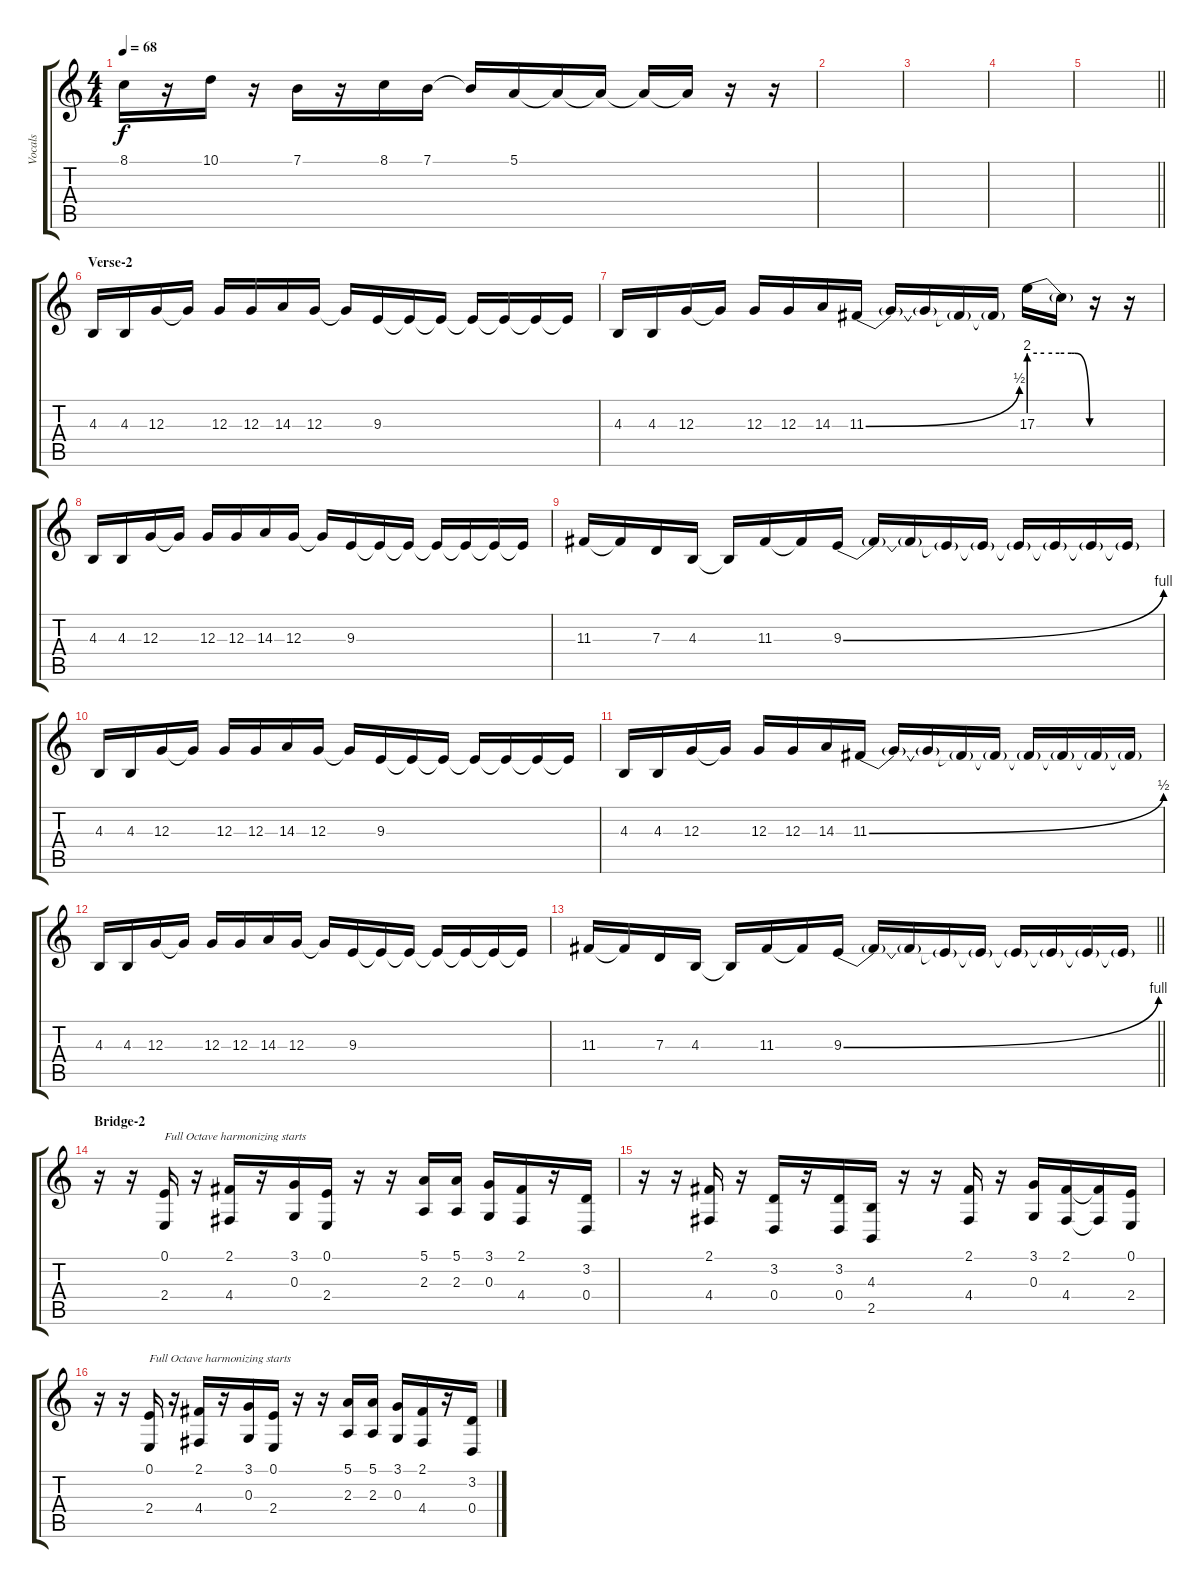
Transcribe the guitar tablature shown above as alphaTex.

\track ("Vocals" "Vocals") {instrument trumpet}
\staff {score tabs}
\tuning (E4 B3 G3 D3 A2 E2) {hide}
\ts (4 4)
\tempo 68
\clef g2
\ks c
8.1.16{dy f} r.16 10.1.16 r.16 7.1.16 r.16 8.1.16 7.1.16 7.1{t}.16 5.1.16 5.1{t}.16 5.1{t}.16 5.1{t}.16 5.1{t}.16 r.16 r.16 |
|
|
|
\barLineRight lightlight
|
\section ("" "Verse-2")
4.3.16 4.3.16 12.3.16 12.3{t}.16 12.3.16 12.3.16 14.3.16 12.3.16 12.3{t}.16 9.3.16 9.3{t}.16 9.3{t}.16 9.3{t}.16 9.3{t}.16 9.3{t}.16 9.3{t}.16 |
4.3.16 4.3.16 12.3.16 12.3{t}.16 12.3.16 12.3.16 14.3.16 11.3{be (bend 0 0 60 2)}.16 11.3{t}.16 11.3{t}.16 11.3{t}.16 11.3{t}.16 17.3{be (custom 0 8 15 8 30 8 42 8 45 8 60 0)}.16 17.3{t}.16 r.16 r.16 |
4.3.16 4.3.16 12.3.16 12.3{t}.16 12.3.16 12.3.16 14.3.16 12.3.16 12.3{t}.16 9.3.16 9.3{t}.16 9.3{t}.16 9.3{t}.16 9.3{t}.16 9.3{t}.16 9.3{t}.16 |
11.3.16 11.3{t}.16 7.3.16 4.3.16 4.3{t}.16 11.3.16 11.3{t}.16 9.3{be (bend 0 0 60 4)}.16 9.3{t}.16 9.3{t}.16 9.3{t}.16 9.3{t}.16 9.3{t}.16 9.3{t}.16 9.3{t}.16 9.3{t}.16 |
4.3.16 4.3.16 12.3.16 12.3{t}.16 12.3.16 12.3.16 14.3.16 12.3.16 12.3{t}.16 9.3.16 9.3{t}.16 9.3{t}.16 9.3{t}.16 9.3{t}.16 9.3{t}.16 9.3{t}.16 |
4.3.16 4.3.16 12.3.16 12.3{t}.16 12.3.16 12.3.16 14.3.16 11.3{be (bend 0 0 60 2)}.16 11.3{t}.16 11.3{t}.16 11.3{t}.16 11.3{t}.16 11.3{t}.16 11.3{t}.16 11.3{t}.16 11.3{t}.16 |
4.3.16 4.3.16 12.3.16 12.3{t}.16 12.3.16 12.3.16 14.3.16 12.3.16 12.3{t}.16 9.3.16 9.3{t}.16 9.3{t}.16 9.3{t}.16 9.3{t}.16 9.3{t}.16 9.3{t}.16 |
\barLineRight lightlight
11.3.16 11.3{t}.16 7.3.16 4.3.16 4.3{t}.16 11.3.16 11.3{t}.16 9.3{be (bend 0 0 60 4)}.16 9.3{t}.16 9.3{t}.16 9.3{t}.16 9.3{t}.16 9.3{t}.16 9.3{t}.16 9.3{t}.16 9.3{t}.16 |
\section ("" "Bridge-2")
r.16 r.16 (0.1 2.4).16{txt "Full Octave harmonizing starts"} r.16 (2.1 4.4).16 r.16 (3.1 0.3).16 (0.1 2.4).16 r.16 r.16 (5.1 2.3).16 (5.1 2.3).16 (3.1 0.3).16 (2.1 4.4).16 r.16 (3.2 0.4).16 |
r.16 r.16 (2.1 4.4).16 r.16 (3.2 0.4).16 r.16 (3.2 0.4).16 (4.3 2.5).16 r.16 r.16 (2.1 4.4).16 r.16 (3.1 0.3).16 (2.1 4.4).16 (2.1{t} 4.4{t}).16 (0.1 2.4).16 |
r.16 r.16 (0.1 2.4).16{txt "Full Octave harmonizing starts"} r.16 (2.1 4.4).16 r.16 (3.1 0.3).16 (0.1 2.4).16 r.16 r.16 (5.1 2.3).16 (5.1 2.3).16 (3.1 0.3).16 (2.1 4.4).16 r.16 (3.2 0.4).16
